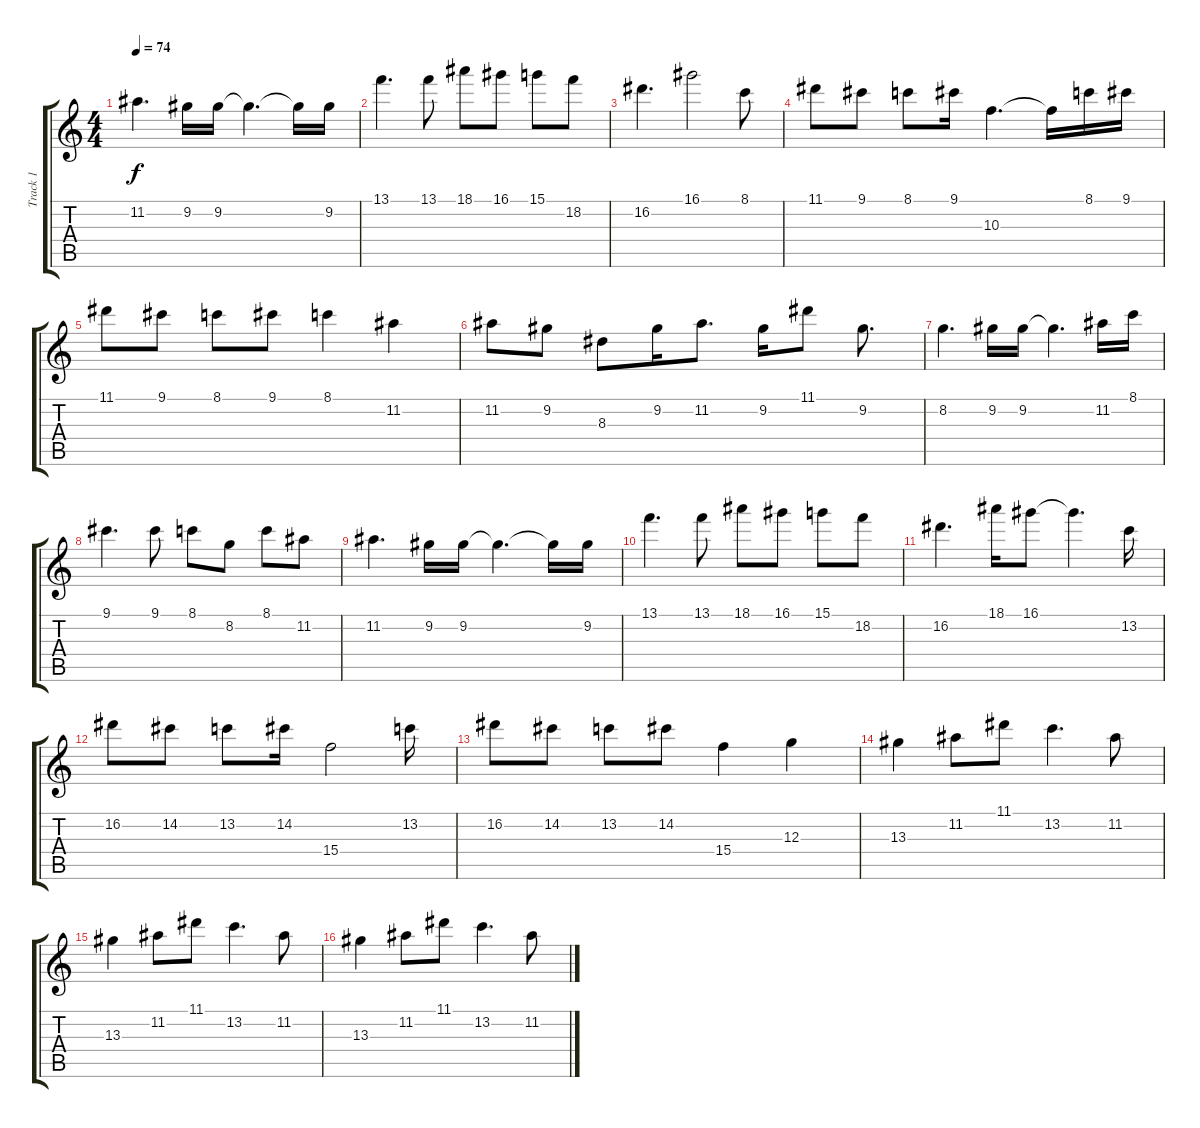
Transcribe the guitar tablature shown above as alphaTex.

\track ("Track 1" "Track 1") {instrument acousticguitarsteel}
\staff {score tabs}
\tuning (E4 B3 G3 D3 A2 E2) {hide}
\ts (4 4)
\tempo 74
\clef g2
\ks c
11.2.4{d dy f} 9.2.16 9.2.16 9.2{t}.4{d} 9.2{t}.16 9.2.16 |
13.1.4{d} 13.1.8 18.1.8 16.1.8 15.1.8 18.2.8 |
16.2.4{d} 16.1.2 8.1.8 |
11.1.8 9.1.8 8.1.8 9.1.16 10.3.4{d} 10.3{t}.16 8.1.16 9.1.16 |
11.1.8 9.1.8 8.1.8 9.1.8 8.1.4 11.2.4 |
11.2.8 9.2.8 8.3.8 9.2.16 11.2.8{d} 9.2.16 11.1.8 9.2.8{d} |
8.2.4{d} 9.2.16 9.2.16 9.2{t}.4{d} 11.2.16 8.1.16 |
9.1.4{d} 9.1.8 8.1.8 8.2.8 8.1.8 11.2.8 |
11.2.4{d} 9.2.16 9.2.16 9.2{t}.4{d} 9.2{t}.16 9.2.16 |
13.1.4{d} 13.1.8 18.1.8 16.1.8 15.1.8 18.2.8 |
16.2.4{d} 18.1.16 16.1.8 16.1{t}.4{d} 13.2.16 |
16.2.8 14.2.8 13.2.8 14.2.16 15.4.2 13.2.16 |
16.2.8 14.2.8 13.2.8 14.2.8 15.4.4 12.3.4 |
13.3.4 11.2.8 11.1.8 13.2.4{d} 11.2.8 |
13.3.4 11.2.8 11.1.8 13.2.4{d} 11.2.8 |
13.3.4 11.2.8 11.1.8 13.2.4{d} 11.2.8
